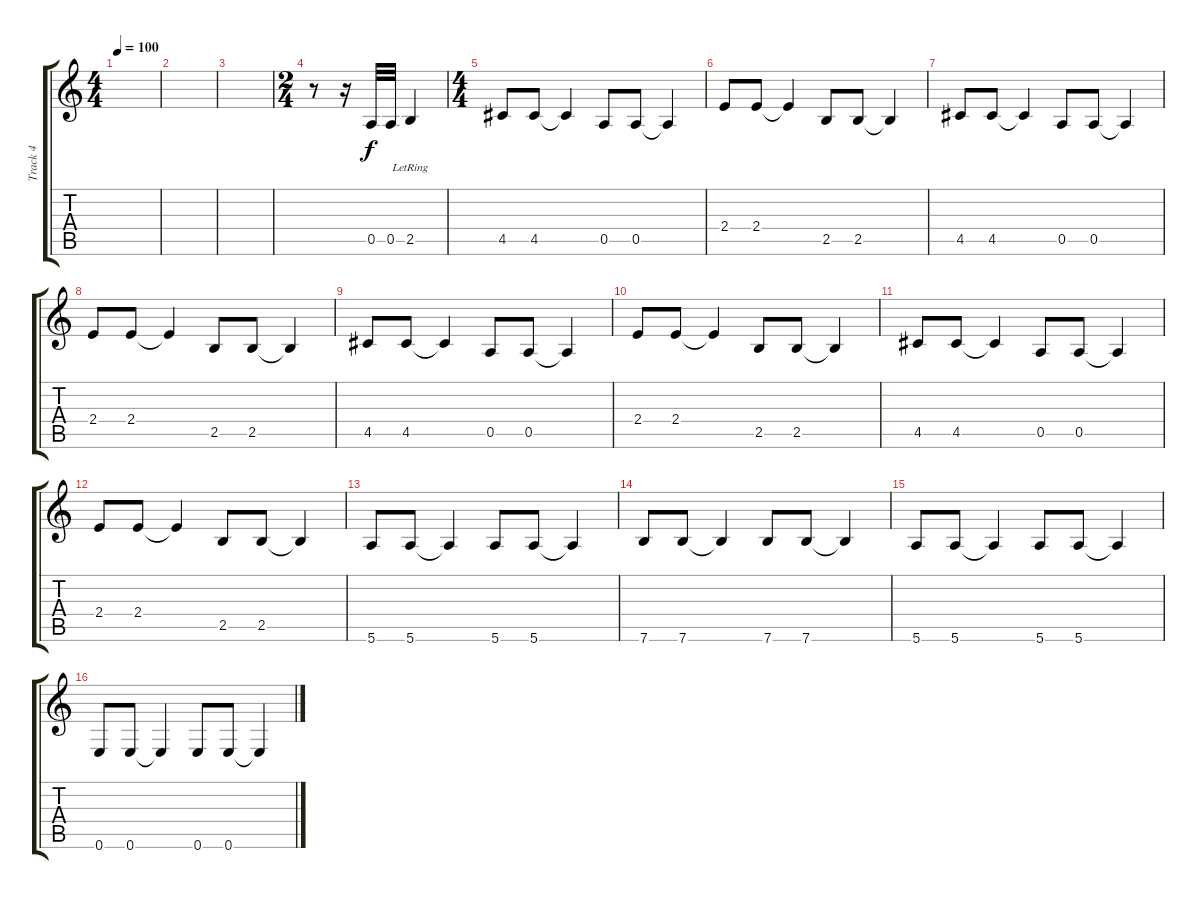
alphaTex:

\track ("Track 4" "Track 4") {instrument electricbassfinger}
\staff {score tabs}
\tuning (E4 B3 G3 D3 A2 E2) {hide}
\ts (4 4)
\tempo 100
\clef g2
\ks c
|
|
|
\ts (2 4)
r.8 r.16 0.5.32 0.5.32 2.5{lr}.4 |
\ts (4 4)
4.5.8 4.5.8 4.5{t}.4 0.5.8 0.5.8 0.5{t}.4 |
2.4.8 2.4.8 2.4{t}.4 2.5.8 2.5.8 2.5{t}.4 |
4.5.8 4.5.8 4.5{t}.4 0.5.8 0.5.8 0.5{t}.4 |
2.4.8 2.4.8 2.4{t}.4 2.5.8 2.5.8 2.5{t}.4 |
4.5.8 4.5.8 4.5{t}.4 0.5.8 0.5.8 0.5{t}.4 |
2.4.8 2.4.8 2.4{t}.4 2.5.8 2.5.8 2.5{t}.4 |
4.5.8 4.5.8 4.5{t}.4 0.5.8 0.5.8 0.5{t}.4 |
2.4.8 2.4.8 2.4{t}.4 2.5.8 2.5.8 2.5{t}.4 |
5.6.8 5.6.8 5.6{t}.4 5.6.8 5.6.8 5.6{t}.4 |
7.6.8 7.6.8 7.6{t}.4 7.6.8 7.6.8 7.6{t}.4 |
5.6.8 5.6.8 5.6{t}.4 5.6.8 5.6.8 5.6{t}.4 |
0.6.8 0.6.8 0.6{t}.4 0.6.8 0.6.8 0.6{t}.4
